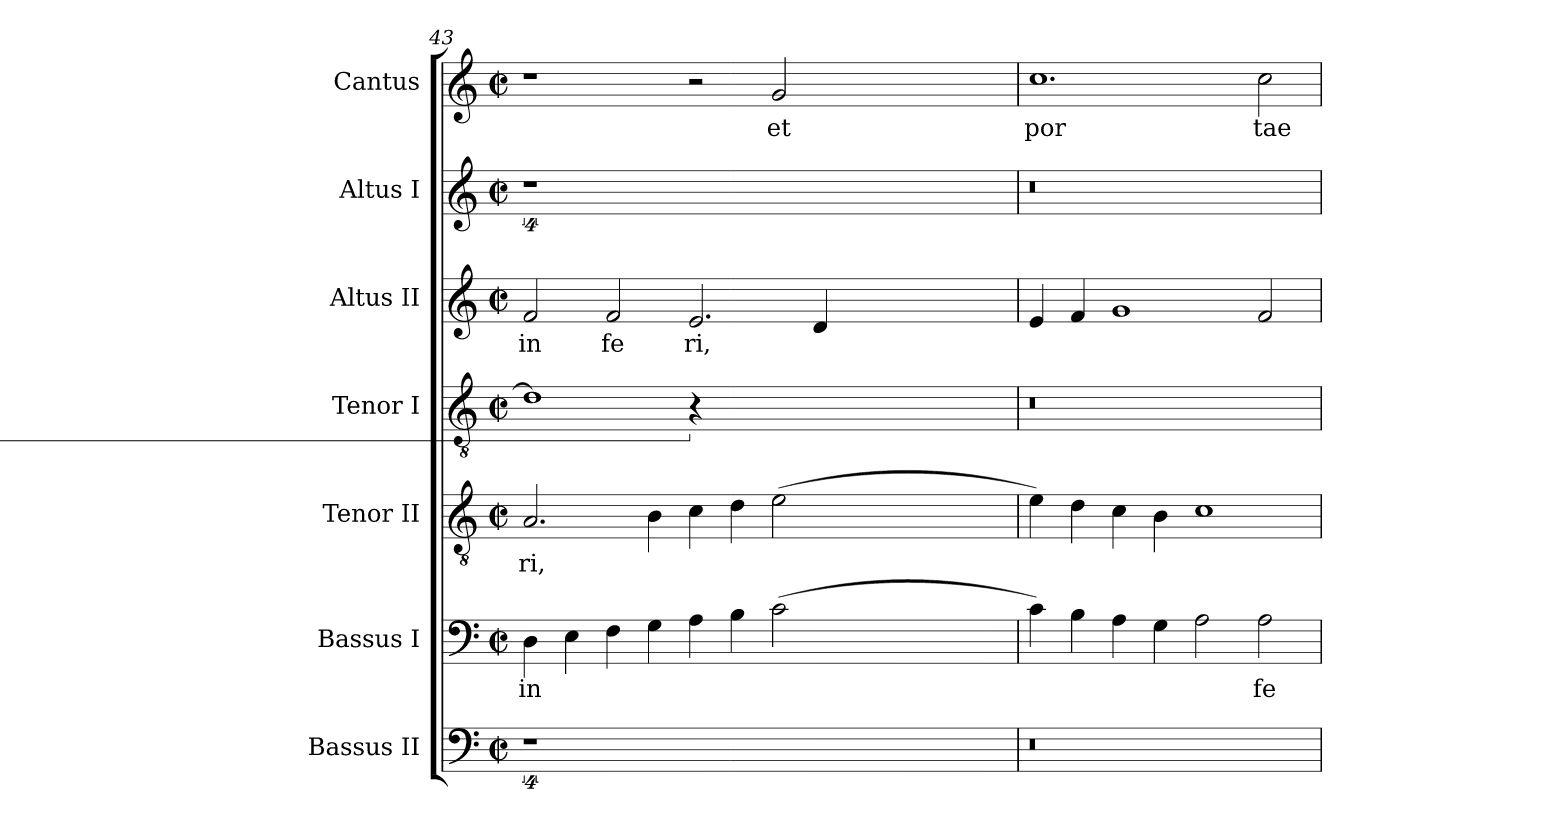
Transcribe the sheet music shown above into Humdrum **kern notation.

**kern	**kern	**text	**kern	**text	**kern	**kern	**text	**kern	**kern	**text
*part7	*part6	*part6	*part5	*part5	*part4	*part3	*part3	*part2	*part1	*part1
*staff7	*staff6	*staff6	*staff5	*staff5	*staff4	*staff3	*staff3	*staff2	*staff1	*staff1
*I"Bassus II	*I"Bassus I	*	*I"Tenor II	*	*I"Tenor I	*I"Altus II	*	*I"Altus I	*I"Cantus	*
*clefF4	*clefF4	*	*clefGv2	*	*clefGv2	*clefG2	*	*clefG2	*clefG2	*
*M2/2	*M2/2	*	*M2/2	*	*M2/2	*M2/2	*	*M2/2	*M2/2	*
*met(c|)	*met(c|)	*	*met(c|)	*	*met(c|)	*met(c|)	*	*met(c|)	*met(c|)	*
=43	=43	=43	=43	=43	=43	=43	=43	=43	=43	=43
!	!	!LO:LY:b:cj	!	!LO:LY:b:cj	!	!	!LO:LY:b:cj	!	!	!
4%9r	4D\	in	2.A/	ri,	1d]	2f/	in	4%9r	1r	.
.	4E\	.	.	.	.	.	.	.	.	.
!	!	!	!	!	!	!	!LO:LY:b:cj	!	!	!
.	4F\	.	.	.	.	2f/	fe	.	.	.
.	4G\	.	4B\	.	.	.	.	.	.	.
!	!	!	!	!	!LO:N:vis=1	!	!LO:LY:b:cj	!	!	!
.	4A\	.	4c\	.	4%9r	2.e/	ri,	.	2r	.
.	4B\	.	4d\	.	.	.	.	.	.	.
!	!	!	!	!	!	!	!	!	!	!LO:LY:b:cj
.	(>2c\	.	(>2e\	.	.	.	.	.	2g/	et
.	.	.	.	.	.	4d/	.	.	.	.
.	1ryy	.	1ryy	.	.	1ryy	.	.	1ryy	.
1ryy	.	.	.	.	.	.	.	1ryy	.	.
.	4ryy	.	4ryy	.	.	4ryy	.	.	4ryy	.
=44	=44	=44	=44	=44	=44	=44	=44	=44	=44	=44
!	!	!	!	!	!	!	!	!	!	!LO:LY:b:cj
0r	4c\)	.	4e\)	.	0r	4e/	.	0r	1.cc	por
.	4B\	.	4d\	.	.	4f/	.	.	.	.
.	4A\	.	4c\	.	.	1g	.	.	.	.
.	4G\	.	4B\	.	.	.	.	.	.	.
.	2A\	.	1c	.	.	.	.	.	.	.
!	!	!LO:LY:b:cj	!	!	!	!	!	!	!	!LO:LY:b:cj
.	2A\	fe	.	.	.	2f/	.	.	2cc\	tae
=	=	=	=	=	=	=	=	=	=	=
*-	*-	*-	*-	*-	*-	*-	*-	*-	*-	*-
